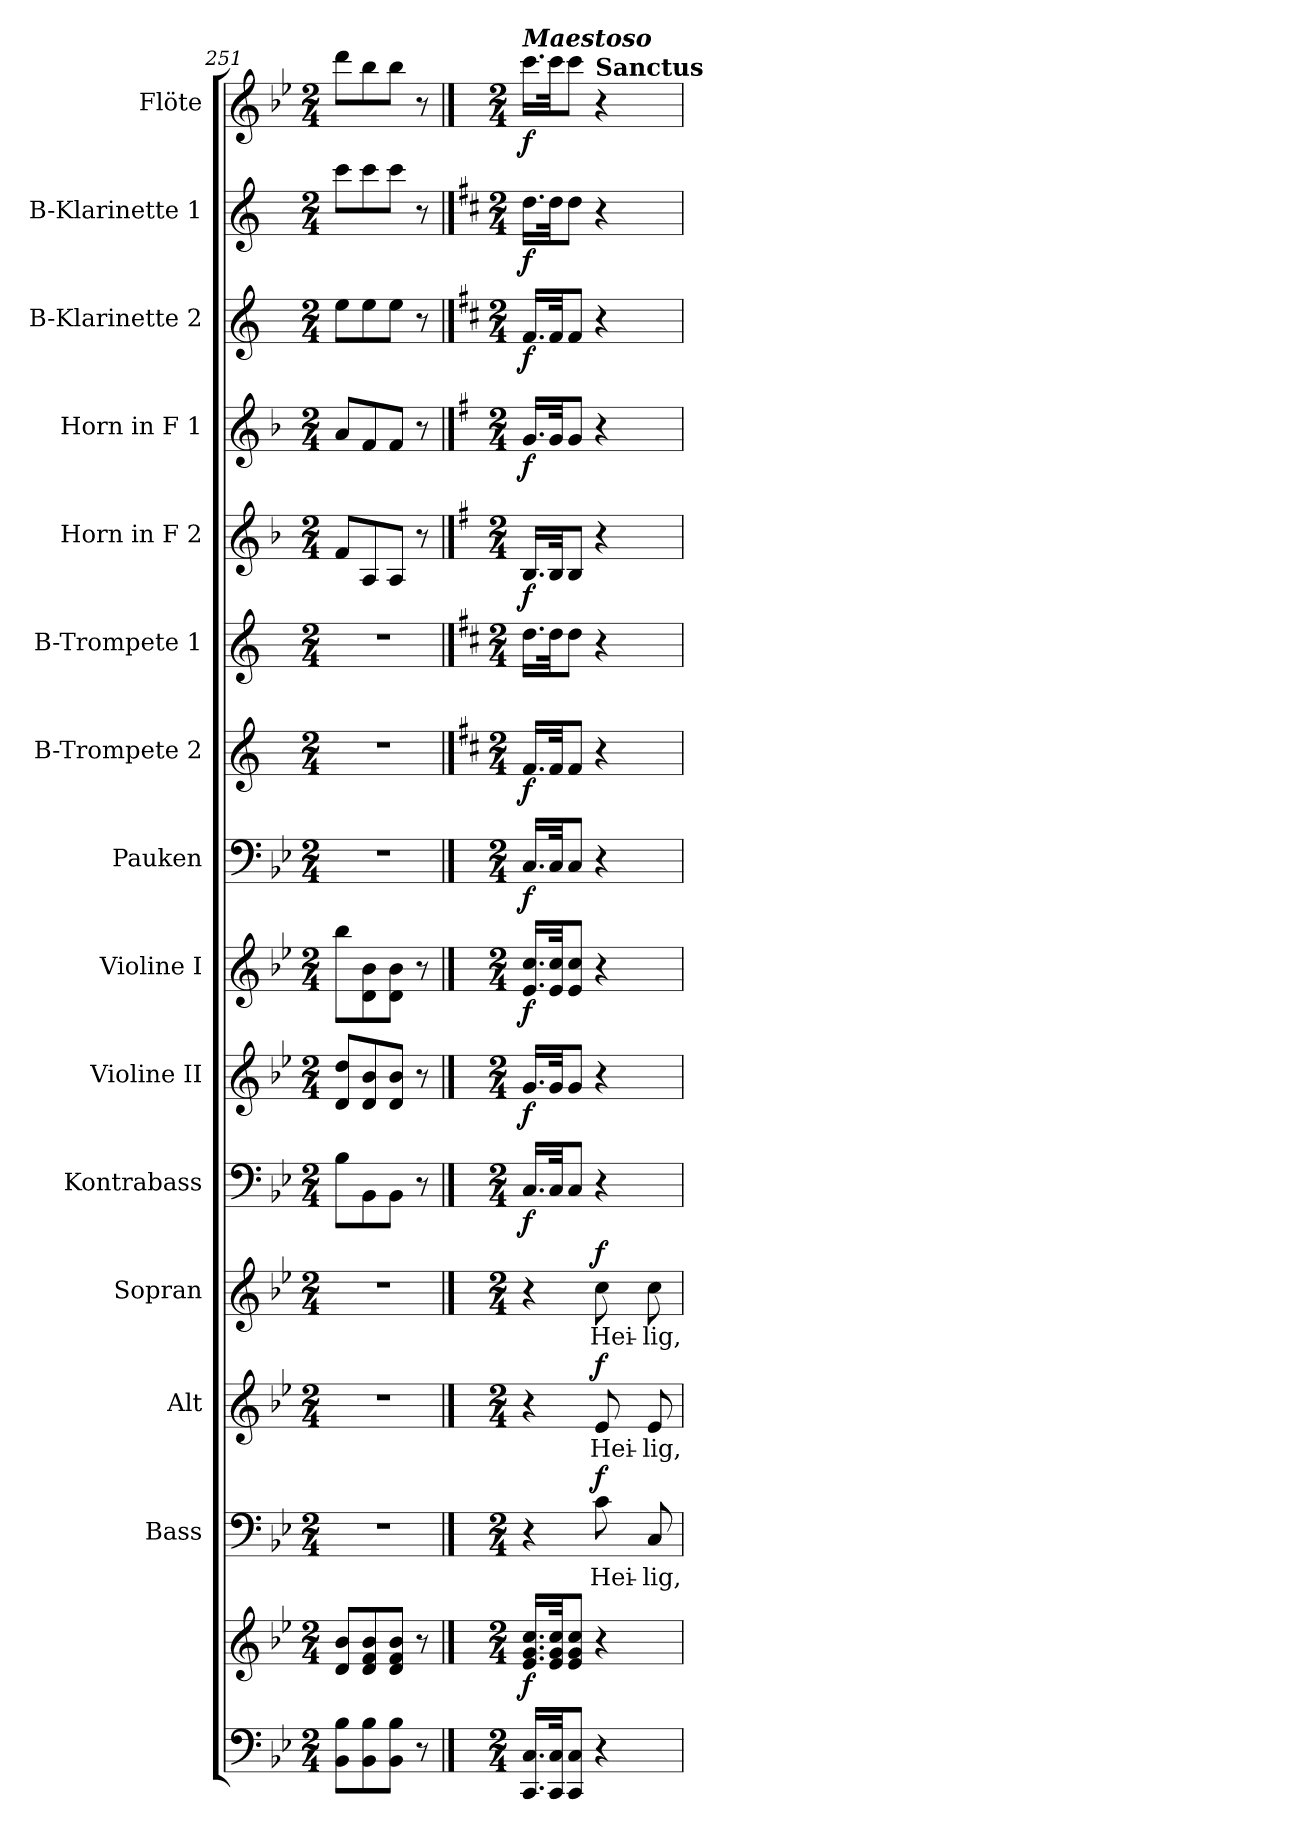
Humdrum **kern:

**kern	**kern	**dynam	**kern	**text	**dynam	**kern	**text	**dynam	**kern	**text	**dynam	**kern	**dynam	**kern	**dynam	**kern	**dynam	**kern	**dynam	**kern	**dynam	**kern	**kern	**dynam	**kern	**dynam	**kern	**dynam	**kern	**dynam	**kern	**dynam
*part15	*part15	*part15	*part14	*part14	*part14	*part13	*part13	*part13	*part12	*part12	*part12	*part11	*part11	*part10	*part10	*part9	*part9	*part8	*part8	*part7	*part7	*part6	*part5	*part5	*part4	*part4	*part3	*part3	*part2	*part2	*part1	*part1
*staff16	*staff15	*staff15/16	*staff14	*staff14	*staff14	*staff13	*staff13	*staff13	*staff12	*staff12	*staff12	*staff11	*staff11	*staff10	*staff10	*staff9	*staff9	*staff8	*staff8	*staff7	*staff7	*staff6	*staff5	*staff5	*staff4	*staff4	*staff3	*staff3	*staff2	*staff2	*staff1	*staff1
*	*	*	*I"Bass	*	*	*I"Alt	*	*	*I"Sopran	*	*	*I"Kontrabass	*	*I"Violine II	*	*I"Violine I	*	*I"Pauken	*	*I"B-Trompete 2	*	*I"B-Trompete 1	*I"Horn in F 2	*	*I"Horn in F 1	*	*I"B-Klarinette 2	*	*I"B-Klarinette 1	*	*I"Flöte	*
*	*	*	*I'B.	*	*	*I'A.	*	*	*I'S.	*	*	*I'Kb.	*	*I'Vl. II	*	*I'Vl. I	*	*I'Pk.	*	*I'B Trp. 2	*	*I'B Trp. 1	*	*	*	*	*I'B Kl. 2	*	*I'B Kl. 1	*	*I'Fl.	*
*clefF4	*clefG2	*	*clefF4	*	*	*clefG2	*	*	*clefG2	*	*	*clefF4	*	*clefG2	*	*clefG2	*	*clefF4	*	*clefG2	*	*clefG2	*clefG2	*	*clefG2	*	*clefG2	*	*clefG2	*	*clefG2	*
*	*	*	*	*	*	*	*	*	*	*	*	*ITrd7c12	*	*	*	*	*	*	*	*ITrd1c2	*	*ITrd1c2	*ITrd4c7	*	*ITrd4c7	*	*ITrd1c2	*	*ITrd1c2	*	*	*
*k[b-e-]	*k[b-e-]	*	*k[b-e-]	*	*	*k[b-e-]	*	*	*k[b-e-]	*	*	*k[b-e-]	*	*k[b-e-]	*	*k[b-e-]	*	*k[b-e-]	*	*k[b-e-]	*	*k[b-e-]	*k[b-e-]	*	*k[b-e-]	*	*k[b-e-]	*	*k[b-e-]	*	*k[b-e-]	*
*B-:	*B-:	*	*B-:	*	*	*B-:	*	*	*B-:	*	*	*B-:	*	*B-:	*	*B-:	*	*B-:	*	*B-:	*	*B-:	*B-:	*	*B-:	*	*B-:	*	*B-:	*	*B-:	*
*M2/4	*M2/4	*	*M2/4	*	*	*M2/4	*	*	*M2/4	*	*	*M2/4	*	*M2/4	*	*M2/4	*	*M2/4	*	*M2/4	*	*M2/4	*M2/4	*	*M2/4	*	*M2/4	*	*M2/4	*	*M2/4	*
=251	=251	=251	=251	=251	=251	=251	=251	=251	=251	=251	=251	=251	=251	=251	=251	=251	=251	=251	=251	=251	=251	=251	=251	=251	=251	=251	=251	=251	=251	=251	=251	=251
8BB-\ 8B-\L	8d/ 8b-/L	.	2r	.	.	2r	.	.	2r	.	.	8BB-\L	.	8d/ 8dd/L	.	8bb-\L	.	2r	.	2r	.	2r	8B-/L	.	8d/L	.	8dd\L	.	8bb-\L	.	8ddd\L	.
8BB-\ 8B-\	8d/ 8f/ 8b-/	.	.	.	.	.	.	.	.	.	.	8BBB-\	.	8d/ 8b-/	.	8d\ 8b-\	.	.	.	.	.	.	8D/	.	8B-/	.	8dd\	.	8bb-\	.	8bb-\	.
8BB-\ 8B-\J	8d/ 8f/ 8b-/J	.	.	.	.	.	.	.	.	.	.	8BBB-\J	.	8d/ 8b-/J	.	8d\ 8b-\J	.	.	.	.	.	.	8D/J	.	8B-/J	.	8dd\J	.	8bb-\J	.	8bb-\J	.
8r	8r	.	.	.	.	.	.	.	.	.	.	8r	.	8r	.	8r	.	.	.	.	.	.	8r	.	8r	.	8r	.	8r	.	8r	.
!!LO:PB:g=z
==252	==252	==252	==252	==252	==252	==252	==252	==252	==252	==252	==252	==252	==252	==252	==252	==252	==252	==252	==252	==252	==252	==252	==252	==252	==252	==252	==252	==252	==252	==252	==252	==252
*k[]	*k[]	*	*k[]	*	*	*k[]	*	*	*k[]	*	*	*k[]	*	*k[]	*	*k[]	*	*k[]	*	*k[]	*	*k[]	*k[]	*	*k[]	*	*k[]	*	*k[]	*	*k[]	*
*C:	*C:	*	*C:	*	*	*C:	*	*	*C:	*	*	*C:	*	*C:	*	*C:	*	*C:	*	*C:	*	*C:	*C:	*	*C:	*	*C:	*	*C:	*	*C:	*
*M2/4	*M2/4	*	*M2/4	*	*	*M2/4	*	*	*M2/4	*	*	*M2/4	*	*M2/4	*	*M2/4	*	*M2/4	*	*M2/4	*	*M2/4	*M2/4	*	*M2/4	*	*M2/4	*	*M2/4	*	*M2/4	*
!	!	!	!	!	!	!	!	!	!	!	!	!	!	!	!	!	!	!	!	!	!	!	!	!	!	!	!	!	!	!	!LO:TX:a:Bi:t=Maestoso	!
!	!	!LO:DY:b	!	!	!	!	!	!	!	!	!	!	!LO:DY:b	!	!LO:DY:b	!	!LO:DY:b	!	!LO:DY:b	!	!LO:DY:b	!	!	!LO:DY:b	!	!LO:DY:b	!	!LO:DY:b	!	!LO:DY:b	!	!LO:DY:b
16.CC/ 16.C/LL	16.e/ 16.g/ 16.cc/LL	f	4r	.	.	4r	.	.	4r	.	.	16.CC/LL	f	16.g/LL	f	16.e/ 16.cc/LL	f	16.C/LL	f	16.e/LL	f	16.cc\LL	16.E/LL	f	16.c/LL	f	16.e/LL	f	16.cc\LL	f	16.ccc\LL	f
32CC/ 32C/Jk	32e/ 32g/ 32cc/Jk	.	.	.	.	.	.	.	.	.	.	32CC/Jk	.	32g/Jk	.	32e/ 32cc/Jk	.	32C/Jk	.	32e/Jk	.	32cc\Jk	32E/Jk	.	32c/Jk	.	32e/Jk	.	32cc\Jk	.	32ccc\Jk	.
8CC/ 8C/J	8e/ 8g/ 8cc/J	.	.	.	.	.	.	.	.	.	.	8CC/J	.	8g/J	.	8e/ 8cc/J	.	8C/J	.	8e/J	.	8cc\J	8E/J	.	8c/J	.	8e/J	.	8cc\J	.	8ccc\J	.
!	!	!	!	!	!	!	!	!	!	!	!	!	!	!	!	!	!	!	!	!	!	!	!	!	!	!	!	!	!	!	!LO:TX:a:B:t=Sanctus	!
!	!	!	!	!LO:LY:b	!LO:DY:a	!	!LO:LY:b	!LO:DY:a	!	!LO:LY:b	!LO:DY:a	!	!	!	!	!	!	!	!	!	!	!	!	!	!	!	!	!	!	!	!	!
4r	4r	.	8c\	Hei-	f	8e/	Hei-	f	8cc\	Hei-	f	4r	.	4r	.	4r	.	4r	.	4r	.	4r	4r	.	4r	.	4r	.	4r	.	4r	.
!	!	!	!	!LO:LY:b	!	!	!LO:LY:b	!	!	!LO:LY:b	!	!	!	!	!	!	!	!	!	!	!	!	!	!	!	!	!	!	!	!	!	!
.	.	.	8C/	-lig,	.	8e/	-lig,	.	8cc\	-lig,	.	.	.	.	.	.	.	.	.	.	.	.	.	.	.	.	.	.	.	.	.	.
=	=	=	=	=	=	=	=	=	=	=	=	=	=	=	=	=	=	=	=	=	=	=	=	=	=	=	=	=	=	=	=	=
*-	*-	*-	*-	*-	*-	*-	*-	*-	*-	*-	*-	*-	*-	*-	*-	*-	*-	*-	*-	*-	*-	*-	*-	*-	*-	*-	*-	*-	*-	*-	*-	*-
